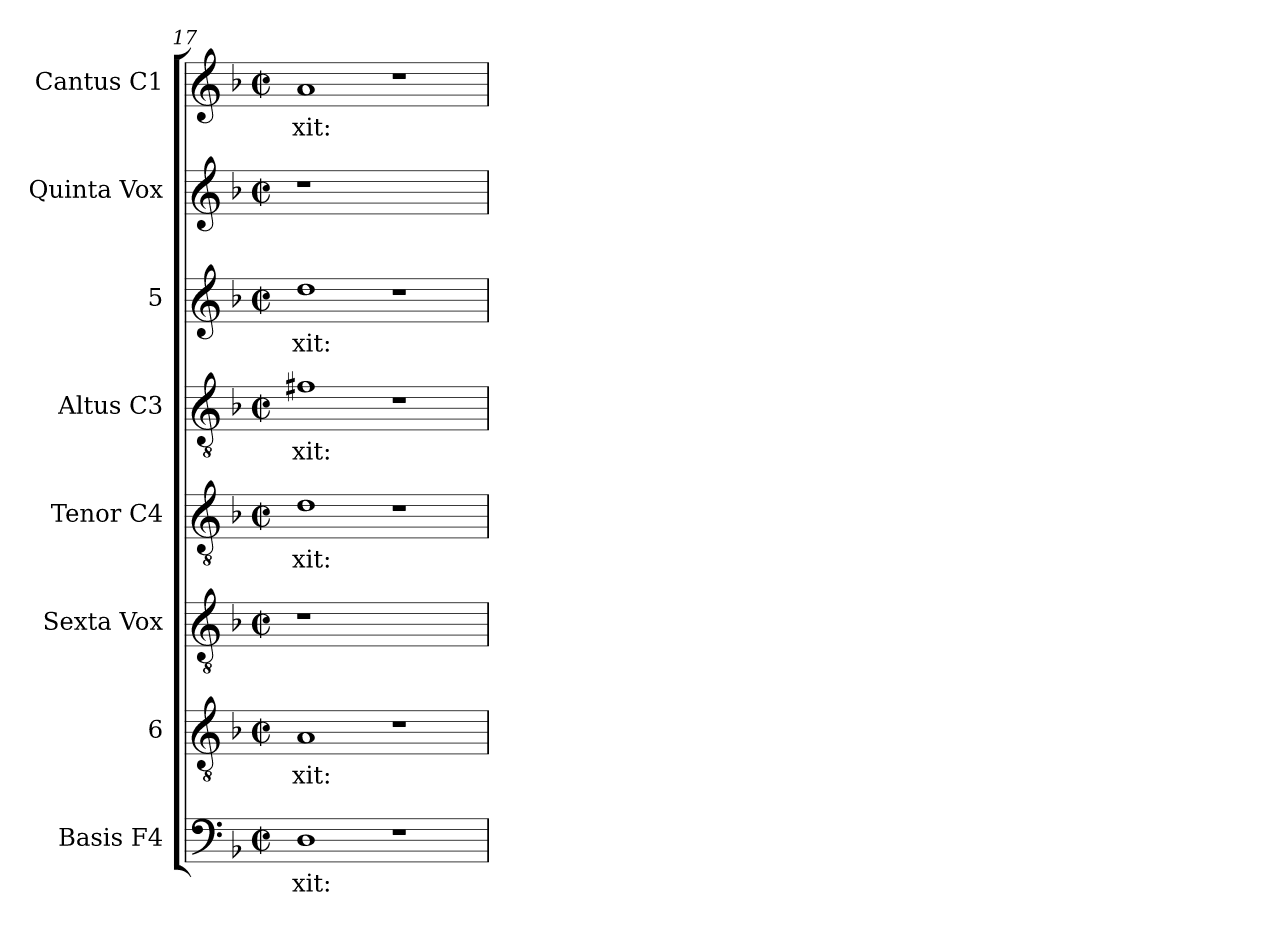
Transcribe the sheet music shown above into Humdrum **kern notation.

**kern	**text	**kern	**text	**kern	**kern	**text	**kern	**text	**kern	**text	**kern	**kern	**text
*part8	*part8	*part7	*part7	*part6	*part5	*part5	*part4	*part4	*part3	*part3	*part2	*part1	*part1
*staff8	*staff8	*staff7	*staff7	*staff6	*staff5	*staff5	*staff4	*staff4	*staff3	*staff3	*staff2	*staff1	*staff1
*I"Basis  F4	*	*I"6	*	*I"Sexta  Vox	*I"Tenor  C4	*	*I"Altus  C3	*	*I"5	*	*I"Quinta  Vox	*I"Cantus  C1	*
*I'B	*	*	*	*	*I'T	*	*I'A	*	*	*	*	*I'C	*
*clefF4	*	*clefGv2	*	*clefGv2	*clefGv2	*	*clefGv2	*	*clefG2	*	*clefG2	*clefG2	*
*k[b-]	*	*k[b-]	*	*k[b-]	*k[b-]	*	*k[b-]	*	*k[b-]	*	*k[b-]	*k[b-]	*
*F:	*	*F:	*	*F:	*F:	*	*F:	*	*F:	*	*F:	*F:	*
*M2/2	*	*M2/2	*	*M2/2	*M2/2	*	*M2/2	*	*M2/2	*	*M2/2	*M2/2	*
*met(c|)	*	*met(c|)	*	*met(c|)	*met(c|)	*	*met(c|)	*	*met(c|)	*	*met(c|)	*met(c|)	*
=17	=17	=17	=17	=17	=17	=17	=17	=17	=17	=17	=17	=17	=17
!	!LO:LY:b:cj	!	!LO:LY:b:cj	!	!	!LO:LY:b:cj	!	!LO:LY:b:cj	!	!LO:LY:b:cj	!	!	!LO:LY:b:cj
1D	-xit:	1A	-xit:	1r	1d	-xit:	1f#X	-xit:	1dd	-xit:	1r	1a	-xit:
1r	.	1r	.	1ryy	1r	.	1r	.	1r	.	1ryy	1r	.
=	=	=	=	=	=	=	=	=	=	=	=	=	=
*-	*-	*-	*-	*-	*-	*-	*-	*-	*-	*-	*-	*-	*-
